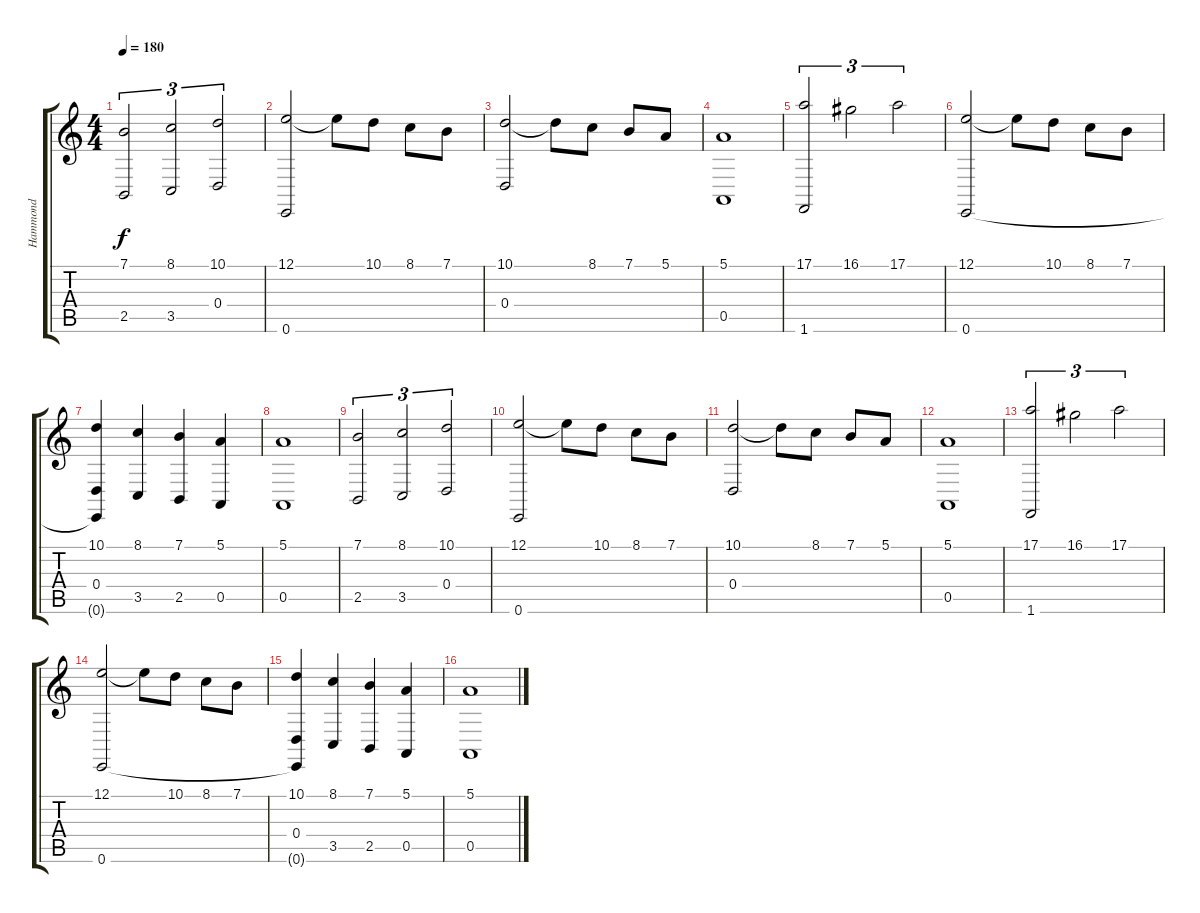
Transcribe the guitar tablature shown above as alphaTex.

\track ("Hammond" "Hammond") {instrument drawbarorgan}
\staff {score tabs}
\tuning (E4 B3 G3 D3 A2 E2) {hide}
\ts (4 4)
\tempo 180
\clef g2
\ks c
(7.1 2.5).2{tu (3 2) dy f} (8.1 3.5).2{tu (3 2)} (10.1 0.4).2{tu (3 2)} |
(12.1 0.6).2 12.1{t}.8 10.1.8 8.1.8 7.1.8 |
(10.1 0.4).2 10.1{t}.8 8.1.8 7.1.8 5.1.8 |
(5.1 0.5).1 |
(17.1 1.6).2{tu (3 2)} 16.1.2{tu (3 2)} 17.1.2{tu (3 2)} |
(12.1 0.6).2 12.1{t}.8 10.1.8 8.1.8 7.1.8 |
(10.1 0.4 0.6{t}).4 (8.1 3.5).4 (7.1 2.5).4 (5.1 0.5).4 |
(5.1 0.5).1 |
(7.1 2.5).2{tu (3 2)} (8.1 3.5).2{tu (3 2)} (10.1 0.4).2{tu (3 2)} |
(12.1 0.6).2 12.1{t}.8 10.1.8 8.1.8 7.1.8 |
(10.1 0.4).2 10.1{t}.8 8.1.8 7.1.8 5.1.8 |
(5.1 0.5).1 |
(17.1 1.6).2{tu (3 2)} 16.1.2{tu (3 2)} 17.1.2{tu (3 2)} |
(12.1 0.6).2 12.1{t}.8 10.1.8 8.1.8 7.1.8 |
(10.1 0.4 0.6{t}).4 (8.1 3.5).4 (7.1 2.5).4 (5.1 0.5).4 |
(5.1 0.5).1
